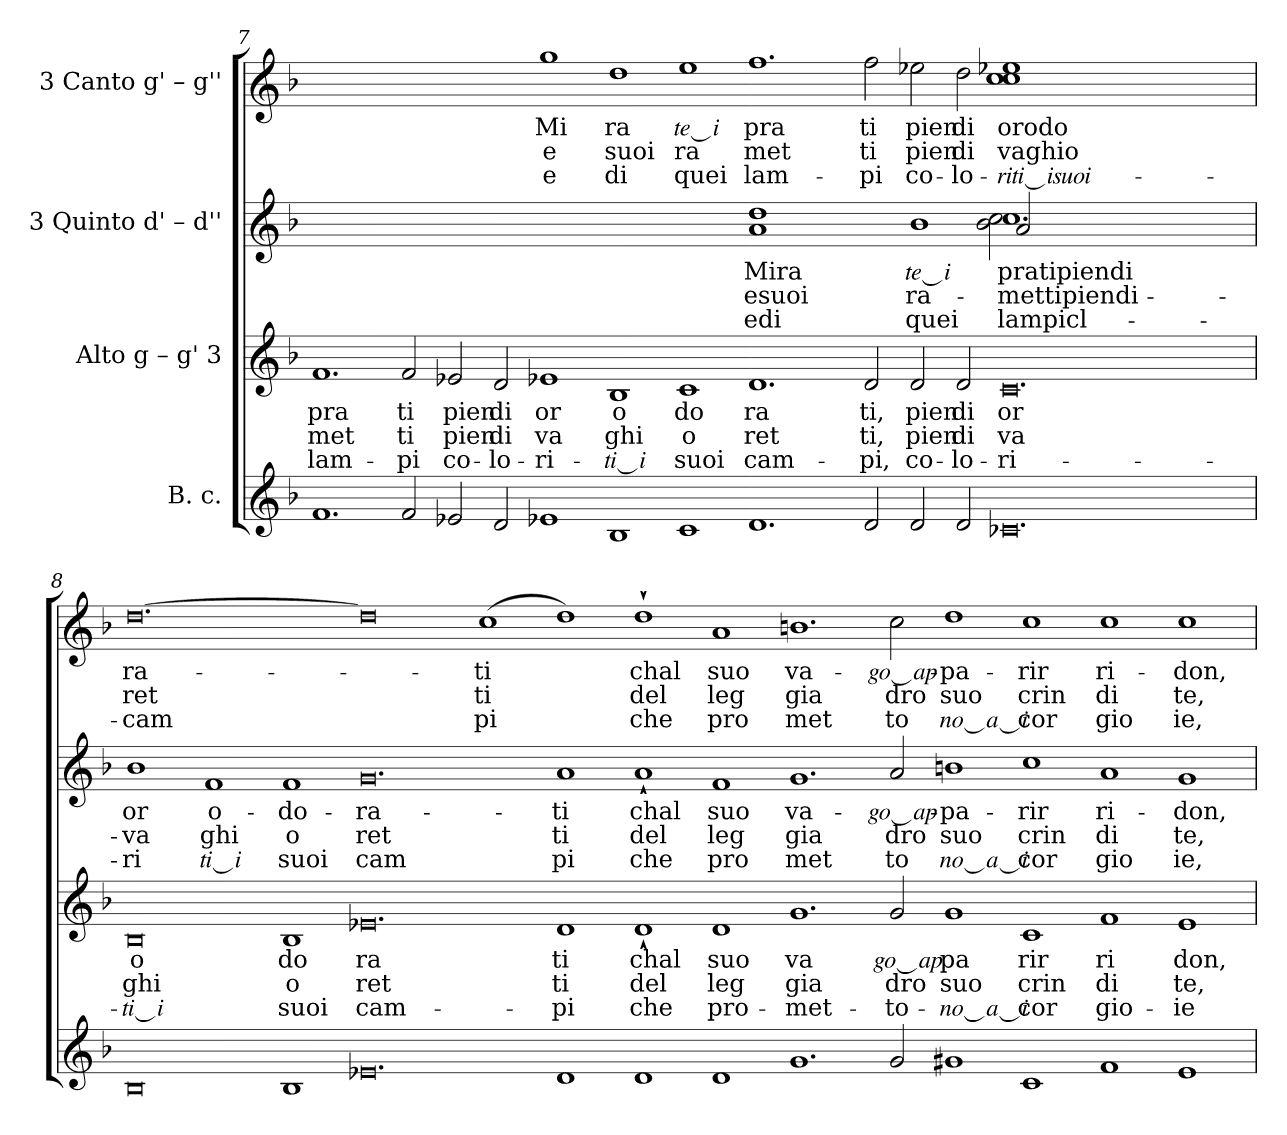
**kern	**kern	**text	**text	**text	**kern	**text	**text	**text	**kern	**text	**text	**text
*part4	*part3	*part3	*part3	*part3	*part2	*part2	*part2	*part2	*part1	*part1	*part1	*part1
*staff4	*staff3	*staff3	*staff3	*staff3	*staff2	*staff2	*staff2	*staff2	*staff1	*staff1	*staff1	*staff1
*I"B. c.	*I"Alto  g – g'  3	*	*	*	*I"3  Quinto  d' – d''	*	*	*	*I"3  Canto  g' – g''	*	*	*
!!LO:LB:g=z
*clefG2	*clefG2	*	*	*	*clefG2	*	*	*	*clefG2	*	*	*
*k[b-]	*k[b-]	*	*	*	*k[b-]	*	*	*	*k[b-]	*	*	*
*F:	*F:	*	*	*	*F:	*	*	*	*F:	*	*	*
=7	=7	=7	=7	=7	=7	=7	=7	=7	=7	=7	=7	=7
!	!	!LO:LY:b:cj	!LO:LY:b:cj	!LO:LY:b:cj	!	!	!	!	!	!	!	!
*	*	*	*	*	*^	*	*	*	*	*	*	*
*	*	*	*	*	*	*^	*	*	*	*	*	*	*
1.f	1.f	pra	met	lam-	00.ryy	000ryy	000ryy	.	.	.	0.ryy	.	.	.
!	!	!LO:LY:b:cj	!LO:LY:b:cj	!LO:LY:b:cj	!	!	!	!	!	!	!	!	!	!
2f/	2f/	-ti	ti	pi	.	.	.	.	.	.	.	.	.	.
!	!	!LO:LY:b:cj	!LO:LY:b:cj	!LO:LY:b:cj	!	!	!	!	!	!	!	!	!	!
2e-X/	2e-X/	pien	pien	co-	.	.	.	.	.	.	.	.	.	.
!	!	!LO:LY:b:cj	!LO:LY:b:cj	!LO:LY:b:cj	!	!	!	!	!	!	!	!	!	!
2d/	2d/	-di	di	lo-	.	.	.	.	.	.	.	.	.	.
!	!	!LO:LY:b:cj	!LO:LY:b:cj	!LO:LY:b:cj	!	!	!	!	!	!	!	!LO:LY:b:rj	!LO:LY:b:rj	!LO:LY:b:rj
1e-X	1e-X	-or	va	ri-	.	.	.	.	.	.	1gg	Mi	e	e
!	!	!LO:LY:b:cj	!LO:LY:b:cj	!LO:LY:b:cj	!	!	!	!	!	!	!	!LO:LY:b:rj	!LO:LY:b:rj	!LO:LY:b:rj
1B-	1B-	-o	ghi	ti‿i	.	.	.	.	.	.	1dd	ra	suoi	di
!	!	!LO:LY:b:cj	!LO:LY:b:cj	!LO:LY:b:cj	!	!	!	!	!	!	!	!LO:LY:b:rj	!LO:LY:b:rj	!LO:LY:b:rj
1c	1c	do	o	suoi	.	.	.	.	.	.	1ee	te‿i	ra	quei
!	!	!LO:LY:b:cj	!LO:LY:b:cj	!LO:LY:b:cj	!	!	!	!LO:LY:b:cj	!LO:LY:b:cj	!LO:LY:b:cj	!	!LO:LY:b:rj	!LO:LY:b:rj	!LO:LY:b:rj
1.d	1.d	ra	ret	cam-	1dd 1a	.	.	Mira	esuoi	edi	1.ff	pra	met	lam-
.	.	.	.	.	1ryy	.	.	.	.	.	.	.	.	.
!	!	!LO:LY:b:cj	!LO:LY:b:cj	!LO:LY:b:cj	!	!	!	!	!	!	!	!LO:LY:b:rj	!LO:LY:b:rj	!LO:LY:b:rj
2d/	2d/	-ti,	ti,	pi,	.	.	.	.	.	.	2ff\	-ti	ti	pi
*	*	*	*	*	*v	*v	*v	*	*	*	*	*	*	*
!	!	!LO:LY:b:cj	!LO:LY:b:cj	!LO:LY:b:cj	!	!LO:LY:b:cj	!LO:LY:b:cj	!LO:LY:b:cj	!	!LO:LY:b:rj	!LO:LY:b:rj	!LO:LY:b:rj
2d/	2d/	pien	pien	co-	1b-	te‿i	ra-	-quei	2ee-X\	pien	pien	co-
!	!	!LO:LY:b:cj	!LO:LY:b:cj	!LO:LY:b:cj	!	!	!	!	!	!LO:LY:b:rj	!LO:LY:b:rj	!LO:LY:b:rj
2d/	2d/	-di	di	lo-	.	.	.	.	2dd\	-di	di	lo-
!	!	!LO:LY:b:cj	!LO:LY:b:cj	!LO:LY:b:cj	!	!LO:LY:b:cj	!LO:LY:b:cj	!LO:LY:b:cj	!	!LO:LY:b:rj	!LO:LY:b:rj	!LO:LY:b:rj
*	*	*	*	*	*^	*	*	*	*	*	*	*
*	*	*	*	*	*	*^	*	*	*	*	*	*	*
0.c-	0.c	-or	va	ri-	1.cc	2cc\ 2b-\	2a/	pratipiendi	mettipiendi-	-lampicl-	1ee-X 1cc 1cc	-orodo	vaghio	riti‿isuoi-
.	.	.	.	.	.	1.ryy	1.ryy	.	.	.	.	.	.	.
.	.	.	.	.	.	.	.	.	.	.	0ryy	.	.	.
.	.	.	.	.	1.ryy	.	.	.	.	.	.	.	.	.
.	.	.	.	.	.	1ryy	1ryy	.	.	.	.	.	.	.
!!LO:PB:g=z
=8	=8	=8	=8	=8	=8	=8	=8	=8	=8	=8	=8	=8	=8	=8
!	!	!LO:LY:b:cj	!LO:LY:b:cj	!LO:LY:b:cj	!	!	!	!LO:LY:b:cj	!LO:LY:b:cj	!LO:LY:b:cj	!	!LO:LY:b:rj	!LO:LY:b:rj	!LO:LY:b:rj
*	*	*	*	*	*v	*v	*v	*	*	*	*	*	*	*
0B-	0B-	-o	ghi	ti‿i	1b-	-or	va	ri	[>0.dd	-ra-	-ret	cam
!	!	!	!	!	!	!LO:LY:b:cj	!LO:LY:b:cj	!LO:LY:b:cj	!	!	!	!
.	.	.	.	.	1f	o-	-ghi	ti‿i	.	.	.	.
!	!	!LO:LY:b:cj	!LO:LY:b:cj	!LO:LY:b:cj	!	!LO:LY:b:cj	!LO:LY:b:cj	!LO:LY:b:cj	!	!	!	!
1B-	1B-	do	o	suoi	1f	do-	-o	suoi	.	.	.	.
!	!	!LO:LY:b:cj	!LO:LY:b:cj	!LO:LY:b:cj	!	!LO:LY:b:cj	!LO:LY:b:cj	!LO:LY:b:cj	!	!LO:LY:b:rj	!LO:LY:b:rj	!LO:LY:b:rj
0.e-X	0.e-X	ra	ret	cam-	0.g	ra-	-ret	cam	0dd]	.	.	.
!	!	!	!	!	!	!	!	!	!	!LO:LY:b:rj	!LO:LY:b:rj	!LO:LY:b:rj
.	.	.	.	.	.	.	.	.	(>1cc	ti	ti	pi
!	!	!LO:LY:b:cj	!LO:LY:b:cj	!LO:LY:b:cj	!	!LO:LY:b:cj	!LO:LY:b:cj	!LO:LY:b:cj	!	!LO:LY:b:rj	!LO:LY:b:rj	!LO:LY:b:rj
1d	1d	-ti	ti	pi	1a	ti	ti	pi	1dd)	.	.	.
!	!	!LO:LY:b:cj	!LO:LY:b:cj	!LO:LY:b:cj	!	!LO:LY:b:cj	!LO:LY:b:cj	!LO:LY:b:cj	!	!LO:LY:b:rj	!LO:LY:b:rj	!LO:LY:b:rj
1d	1d`<	chal	del	che	1a`<	chal	del	che	1dd`<	chal	del	che
!	!	!LO:LY:b:cj	!LO:LY:b:cj	!LO:LY:b:cj	!	!LO:LY:b:cj	!LO:LY:b:cj	!LO:LY:b:cj	!	!LO:LY:b:rj	!LO:LY:b:rj	!LO:LY:b:rj
1d	1d	suo	leg	pro-	1f	suo	leg	pro	1a	suo	leg	pro
!	!	!LO:LY:b:cj	!LO:LY:b:cj	!LO:LY:b:cj	!	!LO:LY:b:cj	!LO:LY:b:cj	!LO:LY:b:cj	!	!LO:LY:b:rj	!LO:LY:b:rj	!LO:LY:b:rj
1.g	1.g	-va	gia	met-	1.g	va-	-gia	met	1.bn	va-	-gia	met
!	!	!LO:LY:b:cj	!LO:LY:b:cj	!LO:LY:b:cj	!	!LO:LY:b:cj	!LO:LY:b:cj	!LO:LY:b:cj	!	!LO:LY:b:rj	!LO:LY:b:rj	!LO:LY:b:rj
2g/	2g/	-go‿ap	dro	to-	2a/	go‿ap-	-dro	to	2cc\	go‿ap-	-dro	to
!	!	!LO:LY:b:cj	!LO:LY:b:cj	!LO:LY:b:cj	!	!LO:LY:b:cj	!LO:LY:b:cj	!LO:LY:b:cj	!	!LO:LY:b:rj	!LO:LY:b:rj	!LO:LY:b:rj
1g#	1g	-pa	suo	no‿a‿i	1bn	pa-	-suo	no‿a‿i	1dd	pa-	-suo	no‿a‿i
!	!	!LO:LY:b:cj	!LO:LY:b:cj	!LO:LY:b:cj	!	!LO:LY:b:cj	!LO:LY:b:cj	!LO:LY:b:cj	!	!LO:LY:b:rj	!LO:LY:b:rj	!LO:LY:b:rj
1c	1c	rir	crin	cor	1cc	rir	crin	cor	1cc	rir	crin	cor
!	!	!LO:LY:b:cj	!LO:LY:b:cj	!LO:LY:b:cj	!	!LO:LY:b:cj	!LO:LY:b:cj	!LO:LY:b:cj	!	!LO:LY:b:rj	!LO:LY:b:rj	!LO:LY:b:rj
1f	1f	ri	di	gio-	1a	ri-	-di	gio	1cc	ri-	-di	gio
!	!	!LO:LY:b:cj	!LO:LY:b:cj	!LO:LY:b:cj	!	!LO:LY:b:cj	!LO:LY:b:cj	!LO:LY:b:cj	!	!LO:LY:b:rj	!LO:LY:b:rj	!LO:LY:b:rj
1e-	1e-	-don,	te,	ie	1g	don,	te,	ie,	1cc	don,	te,	ie,
=	=	=	=	=	=	=	=	=	=	=	=	=
*-	*-	*-	*-	*-	*-	*-	*-	*-	*-	*-	*-	*-
